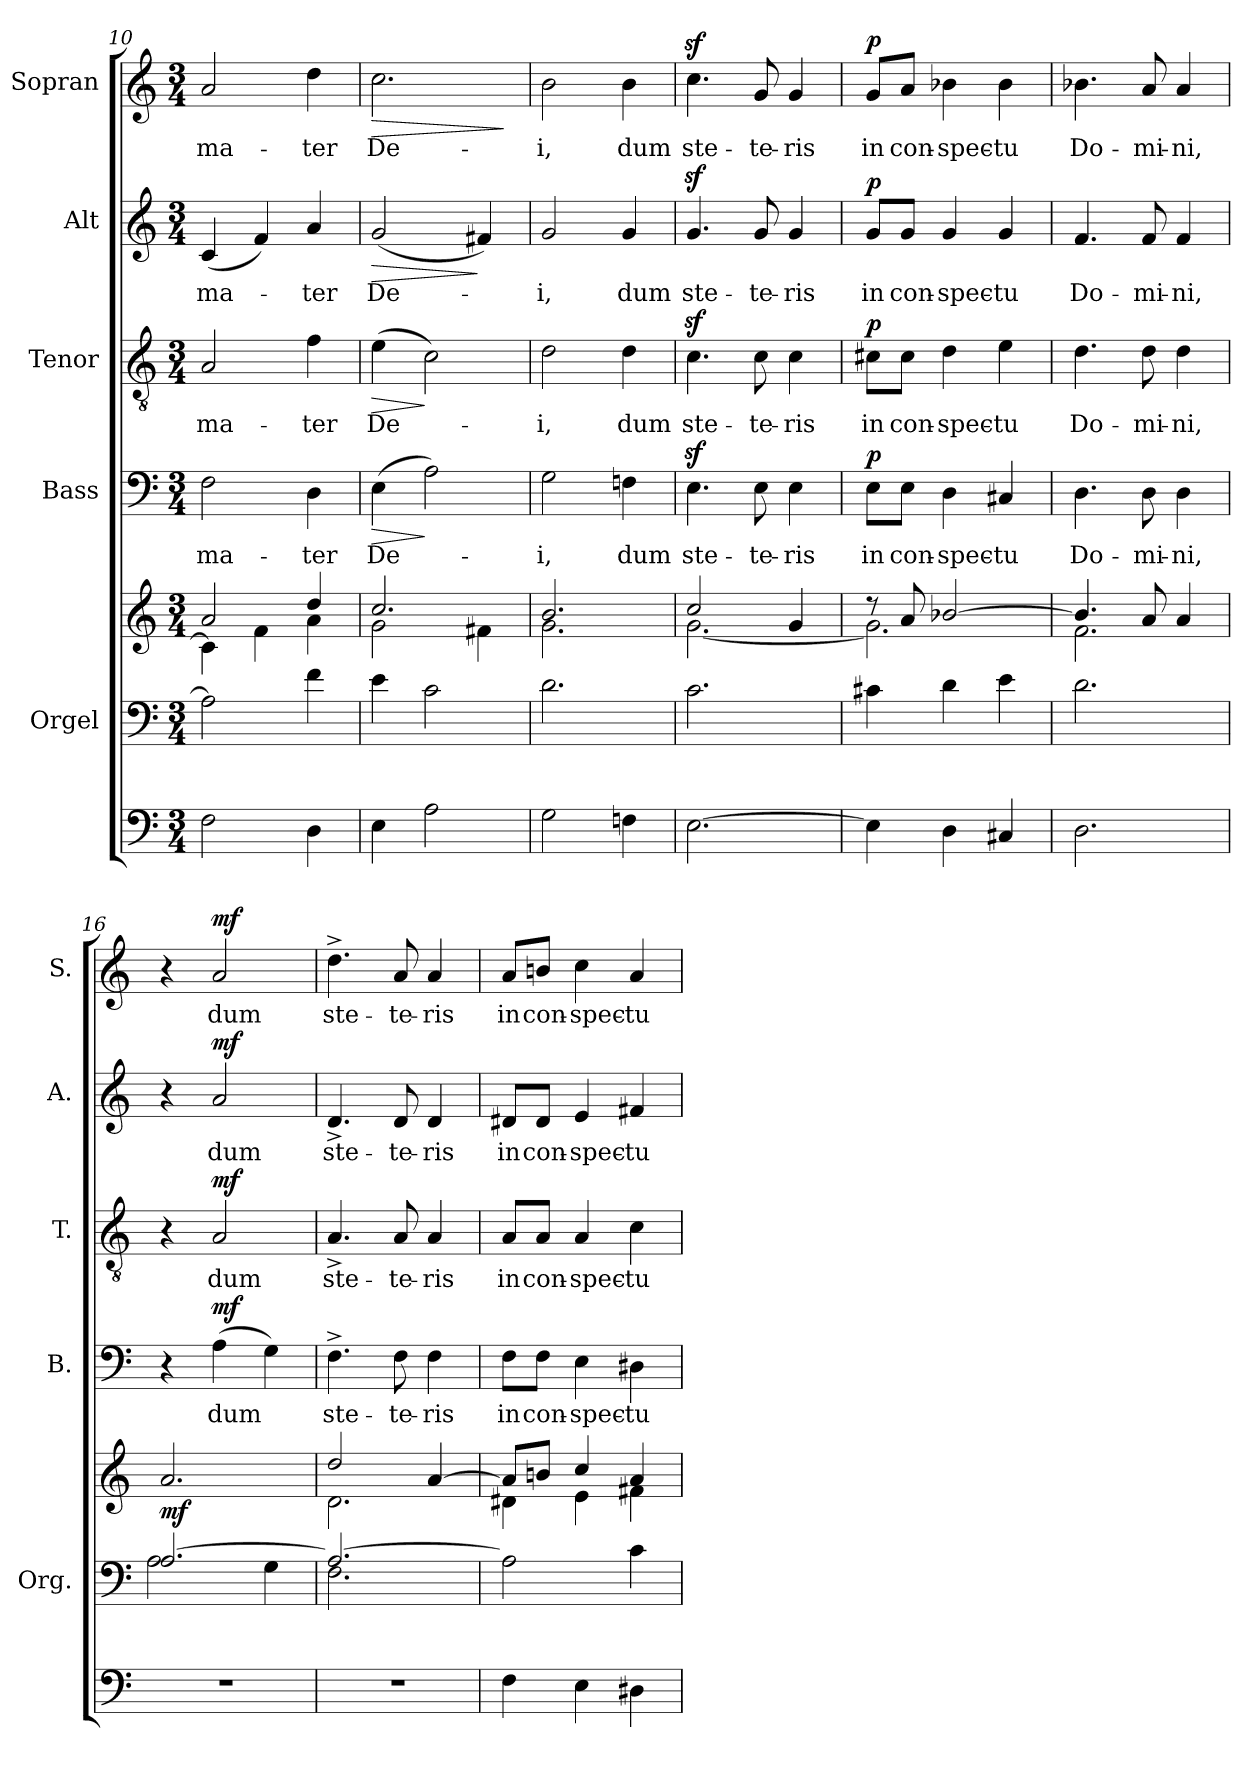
**kern	**kern	**kern	**dynam	**kern	**text	**dynam	**kern	**text	**dynam	**kern	**text	**dynam	**kern	**text	**dynam
*part6	*part5	*part5	*part5	*part4	*part4	*part4	*part3	*part3	*part3	*part2	*part2	*part2	*part1	*part1	*part1
*staff7	*staff6	*staff5	*staff5/6	*staff4	*staff4	*staff4	*staff3	*staff3	*staff3	*staff2	*staff2	*staff2	*staff1	*staff1	*staff1
*	*I"Orgel	*	*	*I"Bass	*	*	*I"Tenor	*	*	*I"Alt	*	*	*I"Sopran	*	*
*	*I'Org.	*	*	*I'B.	*	*	*I'T.	*	*	*I'A.	*	*	*I'S.	*	*
*clefF4	*clefF4	*clefG2	*	*clefF4	*	*	*clefGv2	*	*	*clefG2	*	*	*clefG2	*	*
*k[]	*k[]	*k[]	*	*k[]	*	*	*k[]	*	*	*k[]	*	*	*k[]	*	*
*C:	*C:	*C:	*	*C:	*	*	*C:	*	*	*C:	*	*	*C:	*	*
*M3/4	*M3/4	*M3/4	*	*M3/4	*	*	*M3/4	*	*	*M3/4	*	*	*M3/4	*	*
=10	=10	=10	=10	=10	=10	=10	=10	=10	=10	=10	=10	=10	=10	=10	=10
*	*	*^	*	*	*	*	*	*	*	*	*	*	*	*	*
!	!	!	!	!	!	!LO:LY:b	!	!	!LO:LY:b	!	!	!LO:LY:b	!	!	!LO:LY:b	!
2F\	2A\]	2a/	4c\]	.	2F\	ma-	.	2A/	ma-	.	(<4c/	ma-	.	2a/	ma-	.
.	.	.	4f\	.	.	.	.	.	.	.	4f/)	.	.	.	.	.
!	!	!	!	!	!	!LO:LY:b	!	!	!LO:LY:b	!	!	!LO:LY:b	!	!	!LO:LY:b	!
4D\	4f\	4dd/	4a\	.	4D\	-ter	.	4f\	-ter	.	4a/	-ter	.	4dd\	-ter	.
!!LO:LB:g=z
=11	=11	=11	=11	=11	=11	=11	=11	=11	=11	=11	=11	=11	=11	=11	=11	=11
!	!	!	!	!	!	!LO:LY:b	!LO:HP:b	!	!LO:LY:b	!LO:HP:b	!	!LO:LY:b	!LO:HP:b	!	!LO:LY:b	!LO:HP:b
4E\	4e\	2.cc/	2g\	.	(>4E\	De-	>	(>4e\	De-	>	(<2g/	De-	>	2.cc\	De-	>
2A\	2c\	.	.	.	2A\)	.	]	2c\)	.	]	.	.	.	.	.	.
.	.	.	4f#X\	.	.	.	.	.	.	.	4f#X/)	.	]	.	.	.
*	*	*v	*v	*	*	*	*	*	*	*	*	*	*	*	*	*
.	.	.	.	.	.	.	.	.	.	.	.	.	.	.	]
=12	=12	=12	=12	=12	=12	=12	=12	=12	=12	=12	=12	=12	=12	=12	=12
*	*	*^	*	*	*	*	*	*	*	*	*	*	*	*	*
!	!	!	!	!	!	!LO:LY:b	!	!	!LO:LY:b	!	!	!LO:LY:b	!	!	!LO:LY:b	!
2G\	2.d\	2.b/	2.g\	.	2G\	-i,	.	2d\	-i,	.	2g/	-i,	.	2b\	-i,	.
!	!	!	!	!	!	!LO:LY:b	!	!	!LO:LY:b	!	!	!LO:LY:b	!	!	!LO:LY:b	!
4Fn\	.	.	.	.	4Fn\	dum	.	4d\	dum	.	4g/	dum	.	4b\	dum	.
=13	=13	=13	=13	=13	=13	=13	=13	=13	=13	=13	=13	=13	=13	=13	=13	=13
!	!	!	!	!	!	!LO:LY:b	!	!	!LO:LY:b	!	!	!LO:LY:b	!	!	!LO:LY:b	!
[2.E\	2.c\	2cc/	[<2.g\	.	4.Ez>\	ste-	.	4.cz>\	ste-	.	4.gz>/	ste-	.	4.ccz>\	ste-	.
!	!	!	!	!	!	!LO:LY:b	!	!	!LO:LY:b	!	!	!LO:LY:b	!	!	!LO:LY:b	!
.	.	.	.	.	8E\	-te-	.	8c\	-te-	.	8g/	-te-	.	8g/	-te-	.
!	!	!	!	!	!	!LO:LY:b	!	!	!LO:LY:b	!	!	!LO:LY:b	!	!	!LO:LY:b	!
.	.	4g/	.	.	4E\	-ris	.	4c\	-ris	.	4g/	-ris	.	4g/	-ris	.
=14	=14	=14	=14	=14	=14	=14	=14	=14	=14	=14	=14	=14	=14	=14	=14	=14
!	!	!	!	!	!	!LO:LY:b	!LO:DY:a	!	!LO:LY:b	!LO:DY:a	!	!LO:LY:b	!LO:DY:a	!	!LO:LY:b	!LO:DY:a
4E\]	4c#X\	8rdd	2.g\]	.	8E\L	in	p	8c#X\L	in	p	8g/L	in	p	8g/L	in	p
!	!	!	!	!	!	!LO:LY:b	!	!	!LO:LY:b	!	!	!LO:LY:b	!	!	!LO:LY:b	!
.	.	8a/	.	.	8E\J	con-	.	8c#\J	con-	.	8g/J	con-	.	8a/J	con-	.
!	!	!	!	!	!	!LO:LY:b	!	!	!LO:LY:b	!	!	!LO:LY:b	!	!	!LO:LY:b	!
4D\	4d\	[>2b-X/	.	.	4D\	-spec-	.	4d\	-spec-	.	4g/	-spec-	.	4b-X\	-spec-	.
!	!	!	!	!	!	!LO:LY:b	!	!	!LO:LY:b	!	!	!LO:LY:b	!	!	!LO:LY:b	!
4C#X/	4e\	.	.	.	4C#X/	-tu	.	4e\	-tu	.	4g/	-tu	.	4b-\	-tu	.
=15	=15	=15	=15	=15	=15	=15	=15	=15	=15	=15	=15	=15	=15	=15	=15	=15
!	!	!	!	!	!	!LO:LY:b	!	!	!LO:LY:b	!	!	!LO:LY:b	!	!	!LO:LY:b	!
2.D\	2.d\	4.b-/]	2.f\	.	4.D\	Do-	.	4.d\	Do-	.	4.f/	Do-	.	4.b-X\	Do-	.
!	!	!	!	!	!	!LO:LY:b	!	!	!LO:LY:b	!	!	!LO:LY:b	!	!	!LO:LY:b	!
.	.	8a/	.	.	8D\	-mi-	.	8d\	-mi-	.	8f/	-mi-	.	8a/	-mi-	.
!	!	!	!	!	!	!LO:LY:b	!	!	!LO:LY:b	!	!	!LO:LY:b	!	!	!LO:LY:b	!
.	.	4a/	.	.	4D\	-ni,	.	4d\	-ni,	.	4f/	-ni,	.	4a/	-ni,	.
*	*	*v	*v	*	*	*	*	*	*	*	*	*	*	*	*	*
=16	=16	=16	=16	=16	=16	=16	=16	=16	=16	=16	=16	=16	=16	=16	=16
*	*^	*	*	*	*	*	*	*	*	*	*	*	*	*	*
!	!	!	!	!LO:DY:b	!	!	!	!	!	!	!	!	!	!	!	!
2.r	[>2.A/	2A\	2.a/	mf	4r	.	.	4r	.	.	4r	.	.	4r	.	.
!	!	!	!	!	!	!LO:LY:b	!LO:DY:a	!	!LO:LY:b	!LO:DY:a	!	!LO:LY:b	!LO:DY:a	!	!LO:LY:b	!LO:DY:a
.	.	.	.	.	(>4A\	dum	mf	2A/	dum	mf	2a/	dum	mf	2a/	dum	mf
.	.	4G\	.	.	4G\)	.	.	.	.	.	.	.	.	.	.	.
=17	=17	=17	=17	=17	=17	=17	=17	=17	=17	=17	=17	=17	=17	=17	=17	=17
*	*	*	*^	*	*	*	*	*	*	*	*	*	*	*	*	*
!	!	!	!	!	!	!	!LO:LY:b	!	!	!LO:LY:b	!	!	!LO:LY:b	!	!	!LO:LY:b	!
2.r	2.A/_	2.F\	2dd/	2.d\	.	4.F^>\	ste-	.	4.A^</	ste-	.	4.d^</	ste-	.	4.dd^>\	ste-	.
!	!	!	!	!	!	!	!LO:LY:b	!	!	!LO:LY:b	!	!	!LO:LY:b	!	!	!LO:LY:b	!
.	.	.	.	.	.	8F\	-te-	.	8A/	-te-	.	8d/	-te-	.	8a/	-te-	.
!	!	!	!	!	!	!	!LO:LY:b	!	!	!LO:LY:b	!	!	!LO:LY:b	!	!	!LO:LY:b	!
.	.	.	[>4a/	.	.	4F\	-ris	.	4A/	-ris	.	4d/	-ris	.	4a/	-ris	.
*	*v	*v	*	*	*	*	*	*	*	*	*	*	*	*	*	*	*
=18	=18	=18	=18	=18	=18	=18	=18	=18	=18	=18	=18	=18	=18	=18	=18	=18
!	!	!	!	!	!	!LO:LY:b	!	!	!LO:LY:b	!	!	!LO:LY:b	!	!	!LO:LY:b	!
4F\	2A\]	8a/L]	4d#X\	.	8F\L	in	.	8A/L	in	.	8d#X/L	in	.	8a/L	in	.
!	!	!	!	!	!	!LO:LY:b	!	!	!LO:LY:b	!	!	!LO:LY:b	!	!	!LO:LY:b	!
.	.	8bn/J	.	.	8F\J	con-	.	8A/J	con-	.	8d#/J	con-	.	8bn/J	con-	.
!	!	!	!	!	!	!LO:LY:b	!	!	!LO:LY:b	!	!	!LO:LY:b	!	!	!LO:LY:b	!
4E\	.	4cc/	4e\	.	4E\	-spec-	.	4A/	-spec-	.	4e/	-spec-	.	4cc\	-spec-	.
!	!	!	!	!	!	!LO:LY:b	!	!	!LO:LY:b	!	!	!LO:LY:b	!	!	!LO:LY:b	!
4D#X\	4c\	4a/	4f#X\	.	4D#X\	-tu	.	4c\	-tu	.	4f#X/	-tu	.	4a/	-tu	.
*	*	*v	*v	*	*	*	*	*	*	*	*	*	*	*	*	*
=	=	=	=	=	=	=	=	=	=	=	=	=	=	=	=
*-	*-	*-	*-	*-	*-	*-	*-	*-	*-	*-	*-	*-	*-	*-	*-
